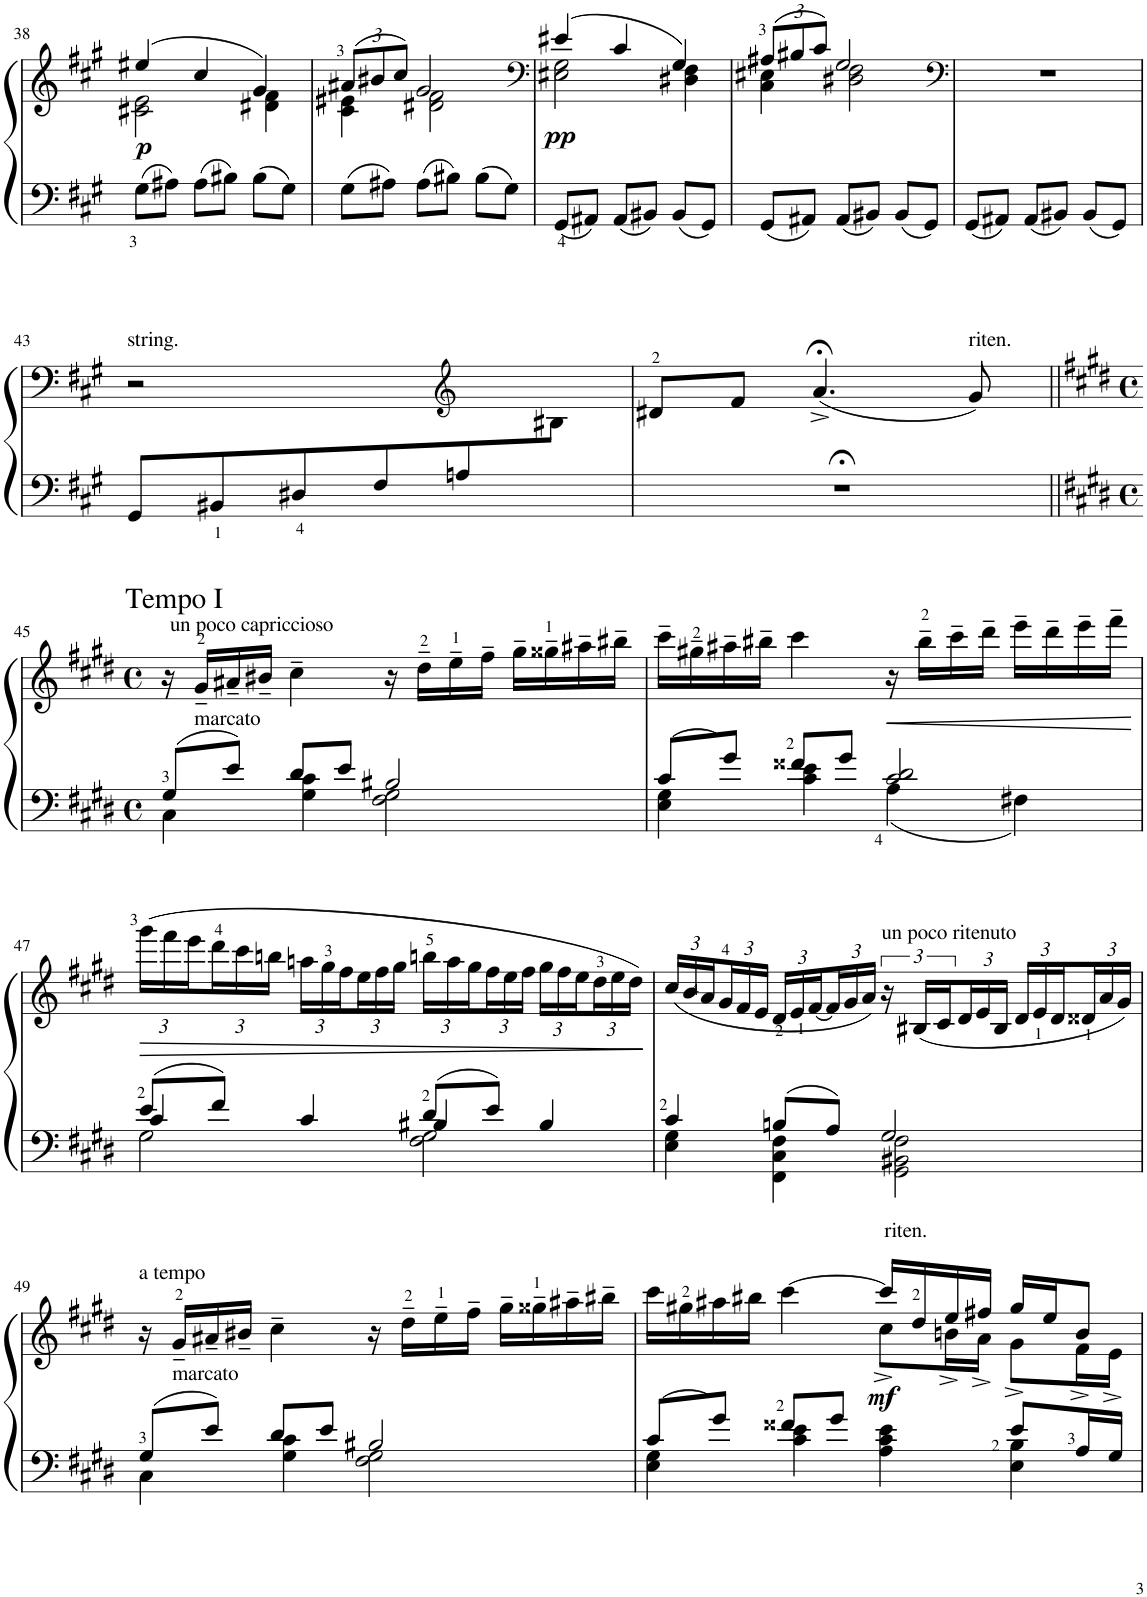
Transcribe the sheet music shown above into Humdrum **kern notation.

**kern	**kern	**dynam
*part1	*part1	*part1
*staff2	*staff1	*staff1/2
*I"Piano	*	*
*I'Pno.	*	*
!!LO:PB:g=z
*clefF4	*clefG2	*
*k[f#c#g#]	*k[f#c#g#]	*
*M3/4	*M3/4	*
=38	=38	=38
*	*^	*
!	!	!	!LO:DY:b
8G#\L	(4ee#X/	2c#X\ 2e\	p
8A#X\J	.	.	.
8A#\L	4cc#/	.	.
8B#X\J	.	.	.
8B#\L	4g#/)	4d#X\ 4f#\	.
8G#\J	.	.	.
=39	=39	=39	=39
*	*Xbrackettup	*	*
8G#\L	(>12a#X/L	4c#\ 4e#X\	.
.	12b#X/	.	.
8A#X\J	.	.	.
.	12cc#/J)	.	.
8A#\L	2g#/	2d#X\ 2f#\	.
8B#X\J	.	.	.
8B#\L	.	.	.
8G#\J	.	.	.
=40	=40	=40	=40
*	*clefF4	*	*
!	!	!	!LO:DY:b
8GG#/L	(4e#X/	2E#X\ 2G#\	pp
8AA#X/J	.	.	.
8AA#/L	4c#/	.	.
8BB#X/J	.	.	.
8BB#/L	4G#/)	4D#X\ 4F#\	.
8GG#/J	.	.	.
=41	=41	=41	=41
8GG#/L	(>12A#X/L	4C#\ 4E#X\	.
.	12B#X/	.	.
8AA#X/J	.	.	.
.	12c#/J)	.	.
8AA#/L	2G#/	2D#X\ 2F#\	.
8BB#X/J	.	.	.
8BB#/L	.	.	.
8GG#/J	.	.	.
*	*v	*v	*
=42	=42	=42
*	*clefF4	*
8GG#/L	2.r	.
8AA#X/J	.	.
8AA#/L	.	.
8BB#X/J	.	.
8BB#/L	.	.
8GG#/J	.	.
!!LO:LB:g=z
=43	=43	=43
*	*^	*
!	!LO:TX:a:t=string.	!	!
8GG#/L	2r	8ryy	.
*	*v	*v	*
8BB#X/	.	.
8D#X/	.	.
8F#/	.	.
*	*clefG2	*
8An/	4ryy	.
*	*^	*
8ryy	.	8B#X\J	.
*	*v	*v	*
=44	=44	=44
2.r;<	8d#X/L	.
.	8f#/J	.
.	(4.a;<^/	.
!	!LO:TX:a:t=riten.	!
.	8g#/)	.
!!LO:LB:g=z
=45||	=45||	=45||
*k[f#c#g#d#]	*k[f#c#g#d#]	*
*M4/4	*M4/4	*
*met(c)	*met(c)	*
*^	*	*
!	!	!LO:TX:a:t=Tempo I	!
!	!	!LO:TX:a:t=un poco capriccioso	!
8G#/L	4C#\	16r	.
!	!	!LO:TX:b:t=marcato	!
.	.	16g#~/LL	.
8e/J	.	16a#X~/	.
.	.	16b#X~/JJ	.
8d#/L	4G#\ 4c#\	4cc#~\	.
8e/J	.	.	.
2B#X/	2F#\ 2G#\	16r	.
.	.	16dd#~\LL	.
.	.	16ee~\	.
.	.	16ff#~\JJ	.
.	.	16gg#~\LL	.
.	.	16gg##X~\	.
.	.	16aa#X~\	.
.	.	16bb#X~\JJ	.
=46	=46	=46	=46
8c#/L	4E\ 4G#\	16ccc#~\LL	.
.	.	16gg#X~\	.
8g#/J	.	16aa#X~\	.
.	.	16bb#X~\JJ	.
4c#\ 4e\	8f##X/L	4ccc#\	.
.	8g#/J	.	.
!	!	!	!LO:HP:b
2c#/ 2d#/	4A\	16r	<
.	.	16bb#~\LL	.
.	.	16ccc#~\	.
.	.	16ddd#~\JJ	.
.	4F#X\	16eee~\LL	.
.	.	16ddd#~\	.
.	.	16eee~\	.
.	.	16fff#~\JJ	.
*v	*v	*	*
.	.	[
!!LO:LB:g=z
=47	=47	=47
*^	*	*
*	*^	*	*
!	!	!	!	!LO:HP:b
8e/L	4c#/	2G#\	(24ggg#\LL	>
.	.	.	24fff#\	.
.	.	.	24eee\	.
8f#/J	.	.	24ddd#\	.
.	.	.	24ccc#\	.
.	.	.	24bbn\JJ	.
4c#/	4ryy	.	24aan\LL	.
.	.	.	24gg#\	.
.	.	.	24ff#\	.
.	.	.	24ee\	.
.	.	.	24ff#\	.
.	.	.	24gg#\JJ	.
8d#/L	4B#X/	2F#\ 2G#\	24bbn\LL	.
.	.	.	24aa\	.
.	.	.	24gg#\	.
8e/J	.	.	24ff#\	.
.	.	.	24ee\	.
.	.	.	24ff#\JJ	.
4B#/	4ryy	.	24gg#\LL	.
.	.	.	24ff#\	.
.	.	.	24ee\	.
.	.	.	24dd#\	.
.	.	.	24ee\	.
.	.	.	24dd#\JJ)	.
*v	*v	*v	*	*
.	.	]
=48	=48	=48
*^	*	*
4E\ 4G#\	4c#/	(24cc#/LL	.
.	.	24b/	.
.	.	24a/	.
.	.	24g#/	.
.	.	24f#/	.
.	.	24e/JJ	.
4FF#\ 4C#\ 4F#\	8Bn/L	24d#/LL	.
.	.	24e/	.
.	.	[24f#/	.
.	8A/J	24f#/]	.
.	.	24g#/	.
.	.	24a/JJ)	.
*	*	*brackettup	*
!	!	!LO:TX:a:t=un poco ritenuto	!
2GG#\ 2BB#X\ 2F#\	2G#/	24r	.
.	.	(24B#X/LL	.
.	.	24c#/	.
*	*	*Xbrackettup	*
.	.	24d#/	.
.	.	24e/	.
.	.	24B#/JJ	.
.	.	24d#/LL	.
.	.	24e/	.
.	.	24d#/	.
.	.	24d##X/	.
.	.	24a/	.
.	.	24g#/JJ)	.
!!LO:LB:g=z
=49	=49	=49	=49
!	!	!LO:TX:a:t=a tempo	!
8G#/L	4C#\	16r	.
!	!	!LO:TX:b:t=marcato	!
.	.	16g#~/LL	.
8e/J	.	16a#X~/	.
.	.	16b#X~/JJ	.
8d#/L	4G#\ 4c#\	4cc#~\	.
8e/J	.	.	.
2B#X/	2F#\ 2G#\	16r	.
.	.	16dd#~\LL	.
.	.	16ee~\	.
.	.	16ff#~\JJ	.
.	.	16gg#~\LL	.
.	.	16gg##X~\	.
.	.	16aa#X~\	.
.	.	16bb#X~\JJ	.
=50	=50	=50	=50
*	*	*^	*
8c#/L	4E\ 4G#\	16ccc#\LL	2ryy	.
.	.	16gg#X\	.	.
8g#/J	.	16aa#X\	.	.
.	.	16bb#X\JJ	.	.
4c#\ 4e\	8f##X/L	[4ccc#\	.	.
.	8g#/J	.	.	.
!	!	!LO:TX:a:t=riten.	!	!
!	!	!	!	!LO:DY:b
4A\ 4c#\ 4e\	4ryy	16ccc#/LL]	8cc#^\L	mf
.	.	16dd#/	.	.
.	.	16ee/	16bn^\L	.
.	.	16ff#X/JJ	16a^\JJ	.
8e/L	4E\ 4B\	16gg#/LL	8g#^\L	.
.	.	16ee/J	.	.
16A/L	.	8b/J	16f#^\L	.
16G#/JJ	.	.	16e^\JJ	.
*v	*v	*	*	*
*	*v	*v	*
=	=	=
*-	*-	*-
